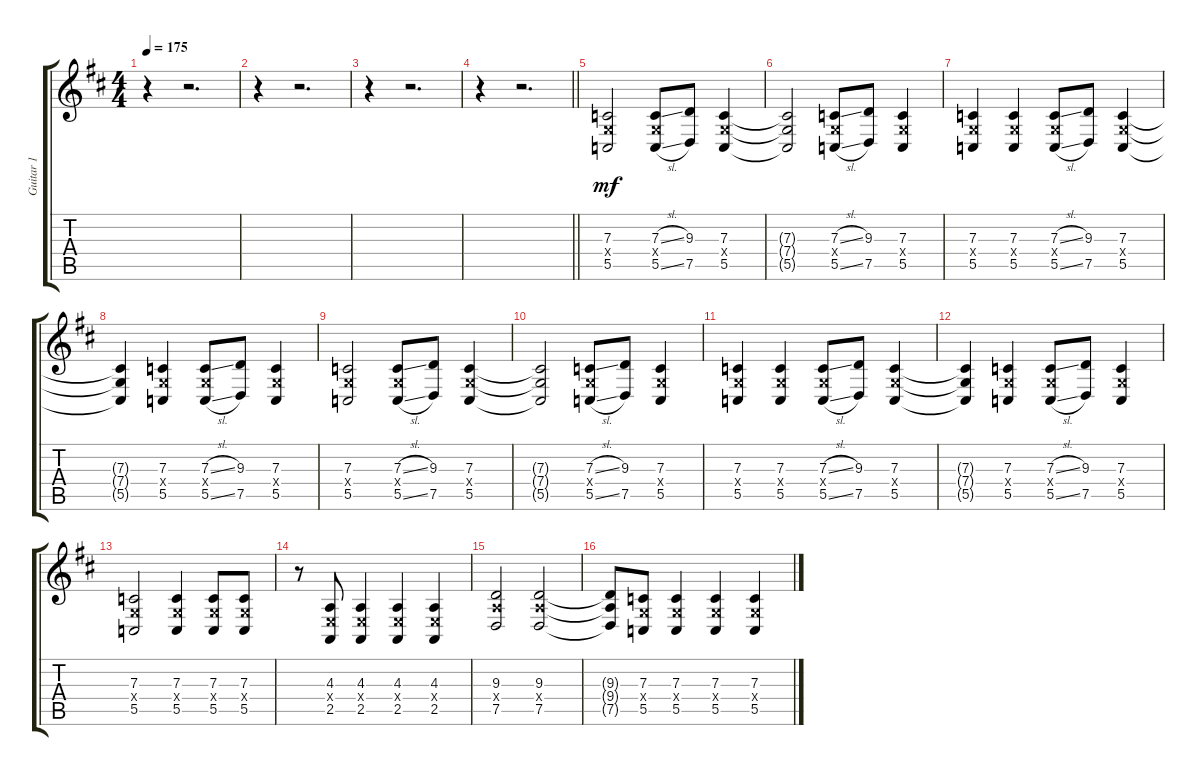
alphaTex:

\track ("Guitar 1" "Guitar 1") {instrument flute}
\staff {score tabs}
\tuning (D4 A3 F3 C3 G2 C2) {hide}
\ts (4 4)
\tempo 175
\clef g2
\ks d
r.4{dy mf} r.2{d} |
r.4 r.2{d} |
r.4 r.2{d} |
\barLineRight lightlight
r.4 r.2{d} |
(7.3 7.4{x} 5.5).2 (7.3{sl} 7.4{x} 5.5{sl}).8 (9.3 7.5).8 (7.3 7.4{x} 5.5).4 |
(7.3{t} 7.4{t} 5.5{t}).2 (7.3{sl} 7.4{x} 5.5{sl}).8 (9.3 7.5).8 (7.3 7.4{x} 5.5).4 |
(7.3 7.4{x} 5.5).4 (7.3 7.4{x} 5.5).4 (7.3{sl} 7.4{x} 5.5{sl}).8 (9.3 7.5).8 (7.3 7.4{x} 5.5).4 |
(7.3{t} 7.4{t} 5.5{t}).4 (7.3 7.4{x} 5.5).4 (7.3{sl} 7.4{x} 5.5{sl}).8 (9.3 7.5).8 (7.3 7.4{x} 5.5).4 |
(7.3 7.4{x} 5.5).2 (7.3{sl} 7.4{x} 5.5{sl}).8 (9.3 7.5).8 (7.3 7.4{x} 5.5).4 |
(7.3{t} 7.4{t} 5.5{t}).2 (7.3{sl} 7.4{x} 5.5{sl}).8 (9.3 7.5).8 (7.3 7.4{x} 5.5).4 |
(7.3 7.4{x} 5.5).4 (7.3 7.4{x} 5.5).4 (7.3{sl} 7.4{x} 5.5{sl}).8 (9.3 7.5).8 (7.3 7.4{x} 5.5).4 |
(7.3{t} 7.4{t} 5.5{t}).4 (7.3 7.4{x} 5.5).4 (7.3{sl} 7.4{x} 5.5{sl}).8 (9.3 7.5).8 (7.3 7.4{x} 5.5).4 |
(7.3 7.4{x} 5.5).2 (7.3 7.4{x} 5.5).4 (7.3 7.4{x} 5.5).8 (7.3 7.4{x} 5.5).8 |
r.8 (4.3 4.4{x} 2.5).8 (4.3 4.4{x} 2.5).4 (4.3 4.4{x} 2.5).4 (4.3 4.4{x} 2.5).4 |
(9.3 9.4{x} 7.5).2 (9.3 9.4{x} 7.5).2 |
(9.3{t} 9.4{t} 7.5{t}).8 (7.3 7.4{x} 5.5).8 (7.3 7.4{x} 5.5).4 (7.3 7.4{x} 5.5).4 (7.3 7.4{x} 5.5).4
